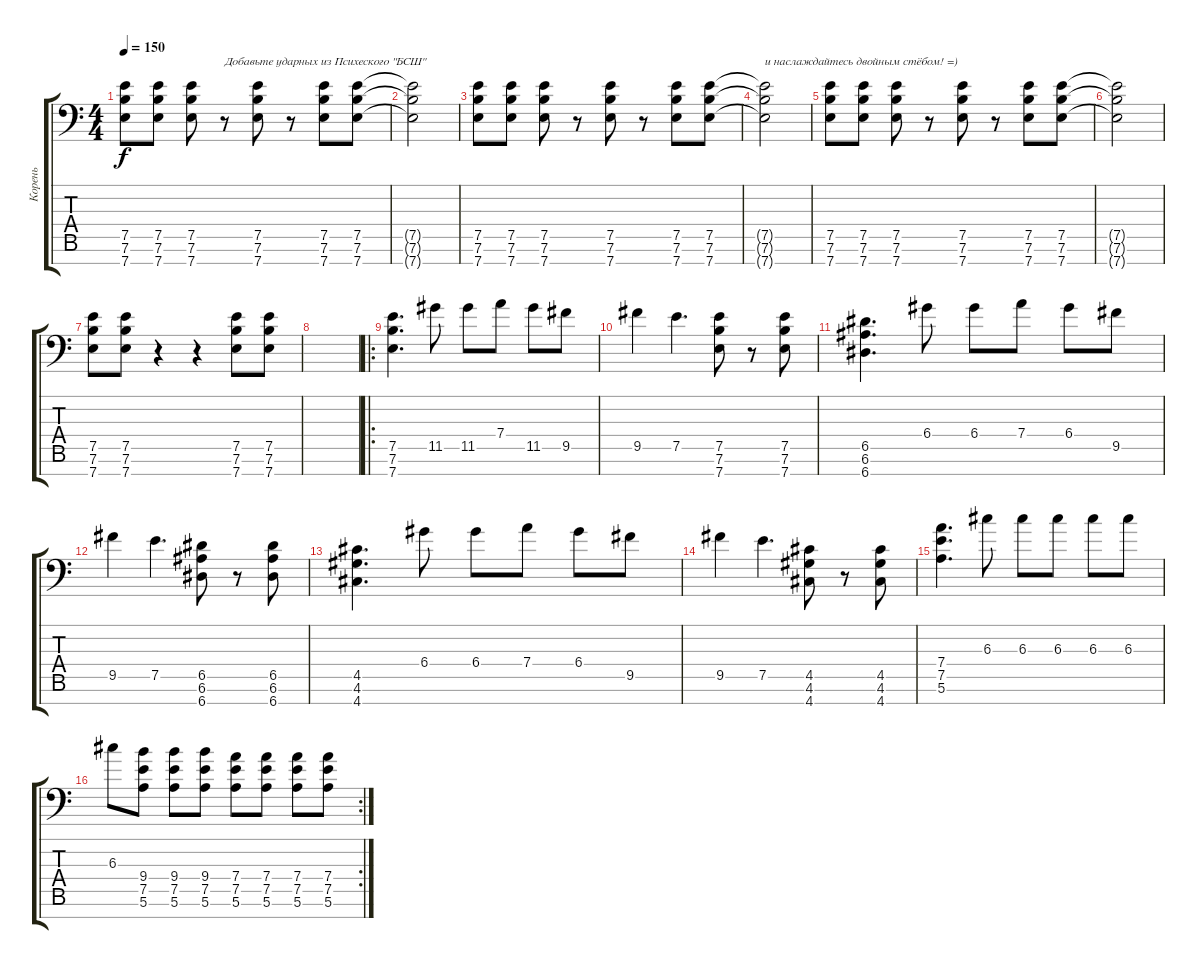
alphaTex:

\track ("Корень" "Корень") {instrument distortionguitar}
\staff {score tabs}
\tuning (E4 B3 G3 D3 A2 E2 A1) {hide}
\ts (4 4)
\tempo 150
\clef f4
\ks c
(7.5 7.6 7.7).8{dy f instrument distortionguitar} (7.5 7.6 7.7).8 (7.5 7.6 7.7).8 r.8{txt "Добавьте ударных из Психеского \"БСШ\" "} (7.5 7.6 7.7).8 r.8 (7.5 7.6 7.7).8 (7.5 7.6 7.7).8 |
(7.5{t} 7.6{t} 7.7{t}).2 |
(7.5 7.6 7.7).8 (7.5 7.6 7.7).8 (7.5 7.6 7.7).8 r.8 (7.5 7.6 7.7).8 r.8 (7.5 7.6 7.7).8 (7.5 7.6 7.7).8 |
(7.5{t} 7.6{t} 7.7{t}).2{txt "и наслаждайтесь двойным стёбом! =)"} |
(7.5 7.6 7.7).8 (7.5 7.6 7.7).8 (7.5 7.6 7.7).8 r.8 (7.5 7.6 7.7).8 r.8 (7.5 7.6 7.7).8 (7.5 7.6 7.7).8 |
(7.5{t} 7.6{t} 7.7{t}).2 |
(7.5 7.6 7.7).8 (7.5 7.6 7.7).8 r.4 r.4 (7.5 7.6 7.7).8 (7.5 7.6 7.7).8 |
|
\ro
(7.5 7.6 7.7).4{d} 11.5.8 11.5.8 7.4.8 11.5.8 9.5.8 |
9.5.4 7.5.4{d} (7.5 7.6 7.7).8 r.8 (7.5 7.6 7.7).8 |
(6.5 6.6 6.7).4{d} 6.4.8 6.4.8 7.4.8 6.4.8 9.5.8 |
9.5.4 7.5.4{d} (6.5 6.6 6.7).8 r.8 (6.5 6.6 6.7).8 |
(4.5 4.6 4.7).4{d} 6.4.8 6.4.8 7.4.8 6.4.8 9.5.8 |
9.5.4 7.5.4{d} (4.5 4.6 4.7).8 r.8 (4.5 4.6 4.7).8 |
(7.4 7.5 5.6).4{d} 6.3.8 6.3.8 6.3.8 6.3.8 6.3.8 |
\rc 2
6.3.8 (9.4 7.5 5.6).8 (9.4 7.5 5.6).8 (9.4 7.5 5.6).8 (7.4 7.5 5.6).8 (7.4 7.5 5.6).8 (7.4 7.5 5.6).8 (7.4 7.5 5.6).8
